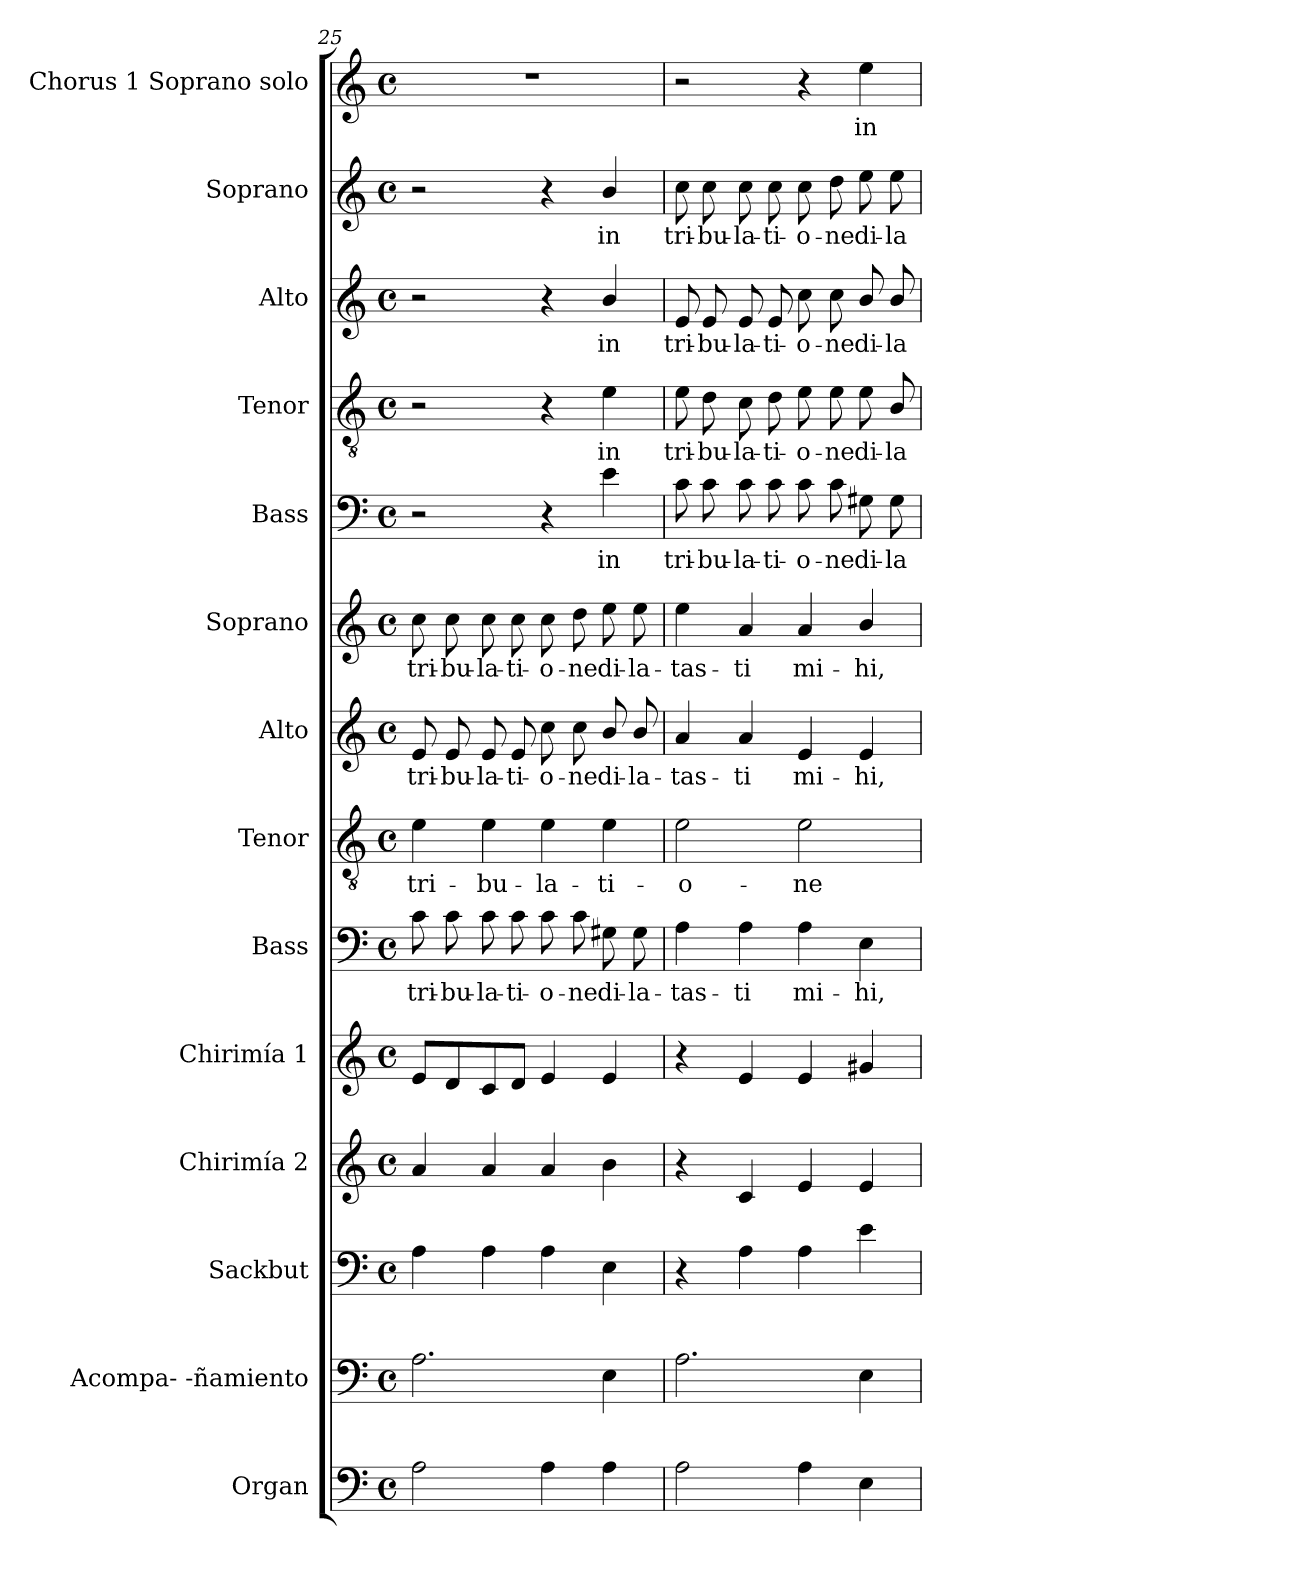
**kern	**kern	**kern	**kern	**kern	**kern	**text	**kern	**text	**kern	**text	**kern	**text	**kern	**text	**kern	**text	**kern	**text	**kern	**text	**kern	**text
*part14	*part13	*part12	*part11	*part10	*part9	*part9	*part8	*part8	*part7	*part7	*part6	*part6	*part5	*part5	*part4	*part4	*part3	*part3	*part2	*part2	*part1	*part1
*staff14	*staff13	*staff12	*staff11	*staff10	*staff9	*staff9	*staff8	*staff8	*staff7	*staff7	*staff6	*staff6	*staff5	*staff5	*staff4	*staff4	*staff3	*staff3	*staff2	*staff2	*staff1	*staff1
*I"Organ	*I"Acompa- -ñamiento	*I"Sackbut	*I"Chirimía 2	*I"Chirimía 1	*I"Bass	*	*I"Tenor	*	*I"Alto	*	*I"Soprano	*	*I"Bass	*	*I"Tenor	*	*I"Alto	*	*I"Soprano	*	*I"Chorus 1 Soprano solo	*
*I'Org.	*I'Ac.	*I'Scbt.	*I'Chi.	*I'Chi.	*I'B.	*	*I'T.	*	*I'A.	*	*I'S.	*	*I'B.	*	*I'T.	*	*I'A.	*	*I'S.	*	*I'S.	*
!!LO:PB:g=z
*clefF4	*clefF4	*clefF4	*clefG2	*clefG2	*clefF4	*	*clefGv2	*	*clefG2	*	*clefG2	*	*clefF4	*	*clefGv2	*	*clefG2	*	*clefG2	*	*clefG2	*
*	*	*	*	*	*	*	*ITrd7c12	*	*	*	*	*	*	*	*ITrd7c12	*	*	*	*	*	*	*
*k[]	*k[]	*k[]	*k[]	*k[]	*k[]	*	*k[]	*	*k[]	*	*k[]	*	*k[]	*	*k[]	*	*k[]	*	*k[]	*	*k[]	*
*C:	*C:	*C:	*C:	*C:	*C:	*	*C:	*	*C:	*	*C:	*	*C:	*	*C:	*	*C:	*	*C:	*	*C:	*
*M4/4	*M4/4	*M4/4	*M4/4	*M4/4	*M4/4	*	*M4/4	*	*M4/4	*	*M4/4	*	*M4/4	*	*M4/4	*	*M4/4	*	*M4/4	*	*M4/4	*
*met(c)	*met(c)	*met(c)	*met(c)	*met(c)	*met(c)	*	*met(c)	*	*met(c)	*	*met(c)	*	*met(c)	*	*met(c)	*	*met(c)	*	*met(c)	*	*met(c)	*
=25	=25	=25	=25	=25	=25	=25	=25	=25	=25	=25	=25	=25	=25	=25	=25	=25	=25	=25	=25	=25	=25	=25
!	!	!	!	!	!	!LO:LY:b:color=#000000	!	!	!	!	!	!	!	!	!	!	!	!	!	!	!	!
!	!	!	!	!	!	!	!	!LO:LY:b:color=#000000	!	!	!	!	!	!	!	!	!	!	!	!	!	!
!	!	!	!	!	!	!	!	!	!	!LO:LY:b:color=#000000	!	!	!	!	!	!	!	!	!	!	!	!
!	!	!	!	!	!	!	!	!	!	!	!	!LO:LY:b:color=#000000	!	!	!	!	!	!	!	!	!	!
2Ai\	2.Ai\	4Ai\	4ai/	8ei/L	8ci\	tri-	4Ei\	tri-	8ei/	tri-	8cci\	tri-	2r	.	2r	.	2r	.	2r	.	1r	.
!	!	!	!	!	!	!LO:LY:b:color=#000000	!	!	!	!	!	!	!	!	!	!	!	!	!	!	!	!
!	!	!	!	!	!	!	!	!	!	!LO:LY:b:color=#000000	!	!	!	!	!	!	!	!	!	!	!	!
!	!	!	!	!	!	!	!	!	!	!	!	!LO:LY:b:color=#000000	!	!	!	!	!	!	!	!	!	!
.	.	.	.	8di/	8ci\	-bu-	.	.	8ei/	-bu-	8cci\	-bu-	.	.	.	.	.	.	.	.	.	.
!	!	!	!	!	!	!LO:LY:b:color=#000000	!	!	!	!	!	!	!	!	!	!	!	!	!	!	!	!
!	!	!	!	!	!	!	!	!LO:LY:b:color=#000000	!	!	!	!	!	!	!	!	!	!	!	!	!	!
!	!	!	!	!	!	!	!	!	!	!LO:LY:b:color=#000000	!	!	!	!	!	!	!	!	!	!	!	!
!	!	!	!	!	!	!	!	!	!	!	!	!LO:LY:b:color=#000000	!	!	!	!	!	!	!	!	!	!
.	.	4Ai\	4ai/	8ci/	8ci\	-la-	4Ei\	-bu-	8ei/	-la-	8cci\	-la-	.	.	.	.	.	.	.	.	.	.
!	!	!	!	!	!	!LO:LY:b:color=#000000	!	!	!	!	!	!	!	!	!	!	!	!	!	!	!	!
!	!	!	!	!	!	!	!	!	!	!LO:LY:b:color=#000000	!	!	!	!	!	!	!	!	!	!	!	!
!	!	!	!	!	!	!	!	!	!	!	!	!LO:LY:b:color=#000000	!	!	!	!	!	!	!	!	!	!
.	.	.	.	8di/J	8ci\	-ti-	.	.	8ei/	-ti-	8cci\	-ti-	.	.	.	.	.	.	.	.	.	.
!	!	!	!	!	!	!LO:LY:b:color=#000000	!	!	!	!	!	!	!	!	!	!	!	!	!	!	!	!
!	!	!	!	!	!	!	!	!LO:LY:b:color=#000000	!	!	!	!	!	!	!	!	!	!	!	!	!	!
!	!	!	!	!	!	!	!	!	!	!LO:LY:b:color=#000000	!	!	!	!	!	!	!	!	!	!	!	!
!	!	!	!	!	!	!	!	!	!	!	!	!LO:LY:b:color=#000000	!	!	!	!	!	!	!	!	!	!
4Ai\	.	4Ai\	4ai/	4ei/	8ci\	-o-	4Ei\	-la-	8cci\	-o-	8cci\	-o-	4r	.	4r	.	4r	.	4r	.	.	.
!	!	!	!	!	!	!LO:LY:b:color=#000000	!	!	!	!	!	!	!	!	!	!	!	!	!	!	!	!
!	!	!	!	!	!	!	!	!	!	!LO:LY:b:color=#000000	!	!	!	!	!	!	!	!	!	!	!	!
!	!	!	!	!	!	!	!	!	!	!	!	!LO:LY:b:color=#000000	!	!	!	!	!	!	!	!	!	!
.	.	.	.	.	8ci\	-ne	.	.	8cci\	-ne	8ddi\	-ne	.	.	.	.	.	.	.	.	.	.
!	!	!	!	!	!	!LO:LY:b:color=#000000	!	!	!	!	!	!	!	!	!	!	!	!	!	!	!	!
!	!	!	!	!	!	!	!	!LO:LY:b:color=#000000	!	!	!	!	!	!	!	!	!	!	!	!	!	!
!	!	!	!	!	!	!	!	!	!	!LO:LY:b:color=#000000	!	!	!	!	!	!	!	!	!	!	!	!
!	!	!	!	!	!	!	!	!	!	!	!	!LO:LY:b:color=#000000	!	!	!	!	!	!	!	!	!	!
!	!	!	!	!	!	!	!	!	!	!	!	!	!	!LO:LY:b:color=#000000	!	!	!	!	!	!	!	!
!	!	!	!	!	!	!	!	!	!	!	!	!	!	!	!	!LO:LY:b:color=#000000	!	!	!	!	!	!
!	!	!	!	!	!	!	!	!	!	!	!	!	!	!	!	!	!	!LO:LY:b:color=#000000	!	!	!	!
!	!	!	!	!	!	!	!	!	!	!	!	!	!	!	!	!	!	!	!	!LO:LY:b:color=#000000	!	!
4Ai\	4Ei\	4Ei\	4bi\	4ei/	8G#Xi\	di-	4Ei\	-ti-	8bi/	di-	8eei\	di-	4ei\	in	4Ei\	in	4bi/	in	4bi/	in	.	.
!	!	!	!	!	!	!LO:LY:b:color=#000000	!	!	!	!	!	!	!	!	!	!	!	!	!	!	!	!
!	!	!	!	!	!	!	!	!	!	!LO:LY:b:color=#000000	!	!	!	!	!	!	!	!	!	!	!	!
!	!	!	!	!	!	!	!	!	!	!	!	!LO:LY:b:color=#000000	!	!	!	!	!	!	!	!	!	!
.	.	.	.	.	8G#i\	-la-	.	.	8bi/	-la-	8eei\	-la-	.	.	.	.	.	.	.	.	.	.
=26	=26	=26	=26	=26	=26	=26	=26	=26	=26	=26	=26	=26	=26	=26	=26	=26	=26	=26	=26	=26	=26	=26
!	!	!	!	!	!	!LO:LY:b:color=#000000	!	!	!	!	!	!	!	!	!	!	!	!	!	!	!	!
!	!	!	!	!	!	!	!	!LO:LY:b:color=#000000	!	!	!	!	!	!	!	!	!	!	!	!	!	!
!	!	!	!	!	!	!	!	!	!	!LO:LY:b:color=#000000	!	!	!	!	!	!	!	!	!	!	!	!
!	!	!	!	!	!	!	!	!	!	!	!	!LO:LY:b:color=#000000	!	!	!	!	!	!	!	!	!	!
!	!	!	!	!	!	!	!	!	!	!	!	!	!	!LO:LY:b:color=#000000	!	!	!	!	!	!	!	!
!	!	!	!	!	!	!	!	!	!	!	!	!	!	!	!	!LO:LY:b:color=#000000	!	!	!	!	!	!
!	!	!	!	!	!	!	!	!	!	!	!	!	!	!	!	!	!	!LO:LY:b:color=#000000	!	!	!	!
!	!	!	!	!	!	!	!	!	!	!	!	!	!	!	!	!	!	!	!	!LO:LY:b:color=#000000	!	!
2Ai\	2.Ai\	4r	4r	4r	4Ai\	-tas-	2Ei\	-o-	4ai/	-tas-	4eei\	-tas-	8ci\	tri-	8Ei\	tri-	8ei/	tri-	8cci\	tri-	2r	.
!	!	!	!	!	!	!	!	!	!	!	!	!	!	!LO:LY:b:color=#000000	!	!	!	!	!	!	!	!
!	!	!	!	!	!	!	!	!	!	!	!	!	!	!	!	!LO:LY:b:color=#000000	!	!	!	!	!	!
!	!	!	!	!	!	!	!	!	!	!	!	!	!	!	!	!	!	!LO:LY:b:color=#000000	!	!	!	!
!	!	!	!	!	!	!	!	!	!	!	!	!	!	!	!	!	!	!	!	!LO:LY:b:color=#000000	!	!
.	.	.	.	.	.	.	.	.	.	.	.	.	8ci\	-bu-	8Di\	-bu-	8ei/	-bu-	8cci\	-bu-	.	.
!	!	!	!	!	!	!LO:LY:b:color=#000000	!	!	!	!	!	!	!	!	!	!	!	!	!	!	!	!
!	!	!	!	!	!	!	!	!	!	!LO:LY:b:color=#000000	!	!	!	!	!	!	!	!	!	!	!	!
!	!	!	!	!	!	!	!	!	!	!	!	!LO:LY:b:color=#000000	!	!	!	!	!	!	!	!	!	!
!	!	!	!	!	!	!	!	!	!	!	!	!	!	!LO:LY:b:color=#000000	!	!	!	!	!	!	!	!
!	!	!	!	!	!	!	!	!	!	!	!	!	!	!	!	!LO:LY:b:color=#000000	!	!	!	!	!	!
!	!	!	!	!	!	!	!	!	!	!	!	!	!	!	!	!	!	!LO:LY:b:color=#000000	!	!	!	!
!	!	!	!	!	!	!	!	!	!	!	!	!	!	!	!	!	!	!	!	!LO:LY:b:color=#000000	!	!
.	.	4Ai\	4ci/	4ei/	4Ai\	-ti	.	.	4ai/	-ti	4ai/	-ti	8ci\	-la-	8Ci\	-la-	8ei/	-la-	8cci\	-la-	.	.
!	!	!	!	!	!	!	!	!	!	!	!	!	!	!LO:LY:b:color=#000000	!	!	!	!	!	!	!	!
!	!	!	!	!	!	!	!	!	!	!	!	!	!	!	!	!LO:LY:b:color=#000000	!	!	!	!	!	!
!	!	!	!	!	!	!	!	!	!	!	!	!	!	!	!	!	!	!LO:LY:b:color=#000000	!	!	!	!
!	!	!	!	!	!	!	!	!	!	!	!	!	!	!	!	!	!	!	!	!LO:LY:b:color=#000000	!	!
.	.	.	.	.	.	.	.	.	.	.	.	.	8ci\	-ti-	8Di\	-ti-	8ei/	-ti-	8cci\	-ti-	.	.
!	!	!	!	!	!	!LO:LY:b:color=#000000	!	!	!	!	!	!	!	!	!	!	!	!	!	!	!	!
!	!	!	!	!	!	!	!	!LO:LY:b:color=#000000	!	!	!	!	!	!	!	!	!	!	!	!	!	!
!	!	!	!	!	!	!	!	!	!	!LO:LY:b:color=#000000	!	!	!	!	!	!	!	!	!	!	!	!
!	!	!	!	!	!	!	!	!	!	!	!	!LO:LY:b:color=#000000	!	!	!	!	!	!	!	!	!	!
!	!	!	!	!	!	!	!	!	!	!	!	!	!	!LO:LY:b:color=#000000	!	!	!	!	!	!	!	!
!	!	!	!	!	!	!	!	!	!	!	!	!	!	!	!	!LO:LY:b:color=#000000	!	!	!	!	!	!
!	!	!	!	!	!	!	!	!	!	!	!	!	!	!	!	!	!	!LO:LY:b:color=#000000	!	!	!	!
!	!	!	!	!	!	!	!	!	!	!	!	!	!	!	!	!	!	!	!	!LO:LY:b:color=#000000	!	!
4Ai\	.	4Ai\	4ei/	4ei/	4Ai\	mi-	2Ei\	-ne	4ei/	mi-	4ai/	mi-	8ci\	-o-	8Ei\	-o-	8cci\	-o-	8cci\	-o-	4r	.
!	!	!	!	!	!	!	!	!	!	!	!	!	!	!LO:LY:b:color=#000000	!	!	!	!	!	!	!	!
!	!	!	!	!	!	!	!	!	!	!	!	!	!	!	!	!LO:LY:b:color=#000000	!	!	!	!	!	!
!	!	!	!	!	!	!	!	!	!	!	!	!	!	!	!	!	!	!LO:LY:b:color=#000000	!	!	!	!
!	!	!	!	!	!	!	!	!	!	!	!	!	!	!	!	!	!	!	!	!LO:LY:b:color=#000000	!	!
.	.	.	.	.	.	.	.	.	.	.	.	.	8ci\	-ne	8Ei\	-ne	8cci\	-ne	8ddi\	-ne	.	.
!	!	!	!	!	!	!LO:LY:b:color=#000000	!	!	!	!	!	!	!	!	!	!	!	!	!	!	!	!
!	!	!	!	!	!	!	!	!	!	!LO:LY:b:color=#000000	!	!	!	!	!	!	!	!	!	!	!	!
!	!	!	!	!	!	!	!	!	!	!	!	!LO:LY:b:color=#000000	!	!	!	!	!	!	!	!	!	!
!	!	!	!	!	!	!	!	!	!	!	!	!	!	!LO:LY:b:color=#000000	!	!	!	!	!	!	!	!
!	!	!	!	!	!	!	!	!	!	!	!	!	!	!	!	!LO:LY:b:color=#000000	!	!	!	!	!	!
!	!	!	!	!	!	!	!	!	!	!	!	!	!	!	!	!	!	!LO:LY:b:color=#000000	!	!	!	!
!	!	!	!	!	!	!	!	!	!	!	!	!	!	!	!	!	!	!	!	!LO:LY:b:color=#000000	!	!
!	!	!	!	!	!	!	!	!	!	!	!	!	!	!	!	!	!	!	!	!	!	!LO:LY:b:color=#000000
4Ei\	4Ei\	4ei\	4ei/	4g#Xi/	4Ei\	-hi,	.	.	4ei/	-hi,	4bi/	-hi,	8G#Xi\	di-	8Ei\	di-	8bi/	di-	8eei\	di-	4eei\	in
!	!	!	!	!	!	!	!	!	!	!	!	!	!	!LO:LY:b:color=#000000	!	!	!	!	!	!	!	!
!	!	!	!	!	!	!	!	!	!	!	!	!	!	!	!	!LO:LY:b:color=#000000	!	!	!	!	!	!
!	!	!	!	!	!	!	!	!	!	!	!	!	!	!	!	!	!	!LO:LY:b:color=#000000	!	!	!	!
!	!	!	!	!	!	!	!	!	!	!	!	!	!	!	!	!	!	!	!	!LO:LY:b:color=#000000	!	!
.	.	.	.	.	.	.	.	.	.	.	.	.	8G#i\	-la-	8BBi/	-la-	8bi/	-la-	8eei\	-la-	.	.
=	=	=	=	=	=	=	=	=	=	=	=	=	=	=	=	=	=	=	=	=	=	=
*-	*-	*-	*-	*-	*-	*-	*-	*-	*-	*-	*-	*-	*-	*-	*-	*-	*-	*-	*-	*-	*-	*-
